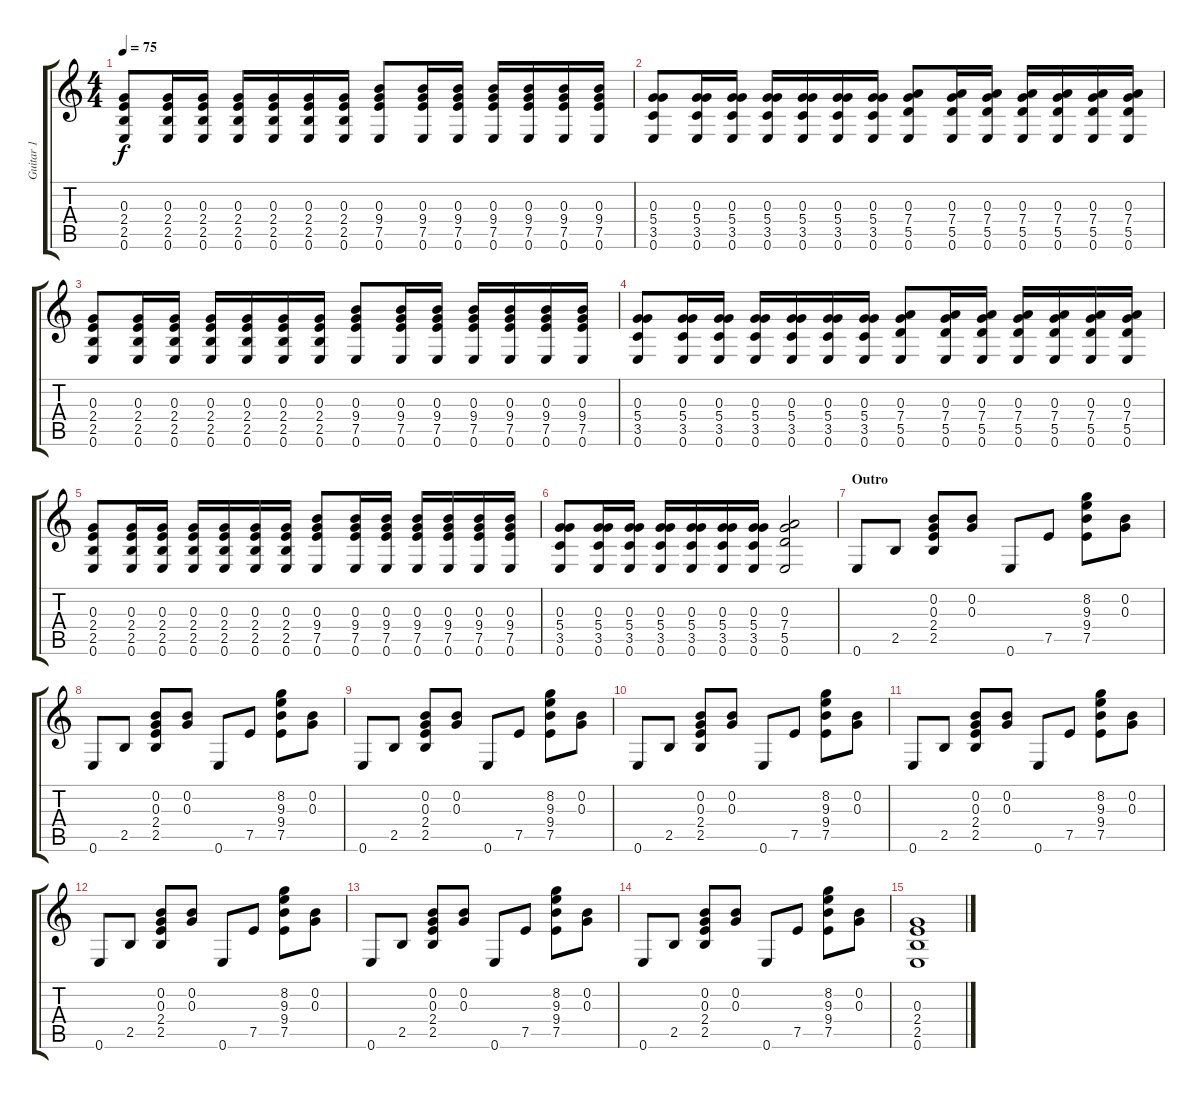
\track ("Guitar 1" "Guitar 1") {instrument electricguitarclean}
\staff {score tabs}
\tuning (E4 B3 G3 D3 A2 E2) {hide}
\ts (4 4)
\tempo 75
\clef g2
\ks c
(0.3 2.4 2.5 0.6).8{dy f} (0.3 2.4 2.5 0.6).16 (0.3 2.4 2.5 0.6).16 (0.3 2.4 2.5 0.6).16 (0.3 2.4 2.5 0.6).16 (0.3 2.4 2.5 0.6).16 (0.3 2.4 2.5 0.6).16 (0.3 9.4 7.5 0.6).8 (0.3 9.4 7.5 0.6).16 (0.3 9.4 7.5 0.6).16 (0.3 9.4 7.5 0.6).16 (0.3 9.4 7.5 0.6).16 (0.3 9.4 7.5 0.6).16 (0.3 9.4 7.5 0.6).16 |
(0.3 5.4 3.5 0.6).8 (0.3 5.4 3.5 0.6).16 (0.3 5.4 3.5 0.6).16 (0.3 5.4 3.5 0.6).16 (0.3 5.4 3.5 0.6).16 (0.3 5.4 3.5 0.6).16 (0.3 5.4 3.5 0.6).16 (0.3 7.4 5.5 0.6).8 (0.3 7.4 5.5 0.6).16 (0.3 7.4 5.5 0.6).16 (0.3 7.4 5.5 0.6).16 (0.3 7.4 5.5 0.6).16 (0.3 7.4 5.5 0.6).16 (0.3 7.4 5.5 0.6).16 |
(0.3 2.4 2.5 0.6).8 (0.3 2.4 2.5 0.6).16 (0.3 2.4 2.5 0.6).16 (0.3 2.4 2.5 0.6).16 (0.3 2.4 2.5 0.6).16 (0.3 2.4 2.5 0.6).16 (0.3 2.4 2.5 0.6).16 (0.3 9.4 7.5 0.6).8 (0.3 9.4 7.5 0.6).16 (0.3 9.4 7.5 0.6).16 (0.3 9.4 7.5 0.6).16 (0.3 9.4 7.5 0.6).16 (0.3 9.4 7.5 0.6).16 (0.3 9.4 7.5 0.6).16 |
(0.3 5.4 3.5 0.6).8 (0.3 5.4 3.5 0.6).16 (0.3 5.4 3.5 0.6).16 (0.3 5.4 3.5 0.6).16 (0.3 5.4 3.5 0.6).16 (0.3 5.4 3.5 0.6).16 (0.3 5.4 3.5 0.6).16 (0.3 7.4 5.5 0.6).8 (0.3 7.4 5.5 0.6).16 (0.3 7.4 5.5 0.6).16 (0.3 7.4 5.5 0.6).16 (0.3 7.4 5.5 0.6).16 (0.3 7.4 5.5 0.6).16 (0.3 7.4 5.5 0.6).16 |
(0.3 2.4 2.5 0.6).8 (0.3 2.4 2.5 0.6).16 (0.3 2.4 2.5 0.6).16 (0.3 2.4 2.5 0.6).16 (0.3 2.4 2.5 0.6).16 (0.3 2.4 2.5 0.6).16 (0.3 2.4 2.5 0.6).16 (0.3 9.4 7.5 0.6).8 (0.3 9.4 7.5 0.6).16 (0.3 9.4 7.5 0.6).16 (0.3 9.4 7.5 0.6).16 (0.3 9.4 7.5 0.6).16 (0.3 9.4 7.5 0.6).16 (0.3 9.4 7.5 0.6).16 |
(0.3 5.4 3.5 0.6).8 (0.3 5.4 3.5 0.6).16 (0.3 5.4 3.5 0.6).16 (0.3 5.4 3.5 0.6).16 (0.3 5.4 3.5 0.6).16 (0.3 5.4 3.5 0.6).16 (0.3 5.4 3.5 0.6).16 (0.3 7.4 5.5 0.6).2 |
\section ("" "Outro")
0.6.8{volume 12} 2.5.8 (0.2 0.3 2.4 2.5).8 (0.2 0.3).8 0.6.8 7.5.8 (8.2 9.3 9.4 7.5).8 (0.2 0.3).8 |
0.6.8 2.5.8 (0.2 0.3 2.4 2.5).8 (0.2 0.3).8 0.6.8 7.5.8 (8.2 9.3 9.4 7.5).8 (0.2 0.3).8 |
0.6.8 2.5.8 (0.2 0.3 2.4 2.5).8 (0.2 0.3).8 0.6.8 7.5.8 (8.2 9.3 9.4 7.5).8 (0.2 0.3).8 |
0.6.8 2.5.8 (0.2 0.3 2.4 2.5).8 (0.2 0.3).8 0.6.8 7.5.8 (8.2 9.3 9.4 7.5).8 (0.2 0.3).8 |
0.6.8 2.5.8 (0.2 0.3 2.4 2.5).8 (0.2 0.3).8 0.6.8 7.5.8 (8.2 9.3 9.4 7.5).8 (0.2 0.3).8 |
0.6.8 2.5.8 (0.2 0.3 2.4 2.5).8 (0.2 0.3).8 0.6.8 7.5.8 (8.2 9.3 9.4 7.5).8 (0.2 0.3).8 |
0.6.8 2.5.8 (0.2 0.3 2.4 2.5).8 (0.2 0.3).8 0.6.8 7.5.8 (8.2 9.3 9.4 7.5).8 (0.2 0.3).8 |
0.6.8 2.5.8 (0.2 0.3 2.4 2.5).8 (0.2 0.3).8 0.6.8 7.5.8 (8.2 9.3 9.4 7.5).8 (0.2 0.3).8 |
(0.3 2.4 2.5 0.6).1
